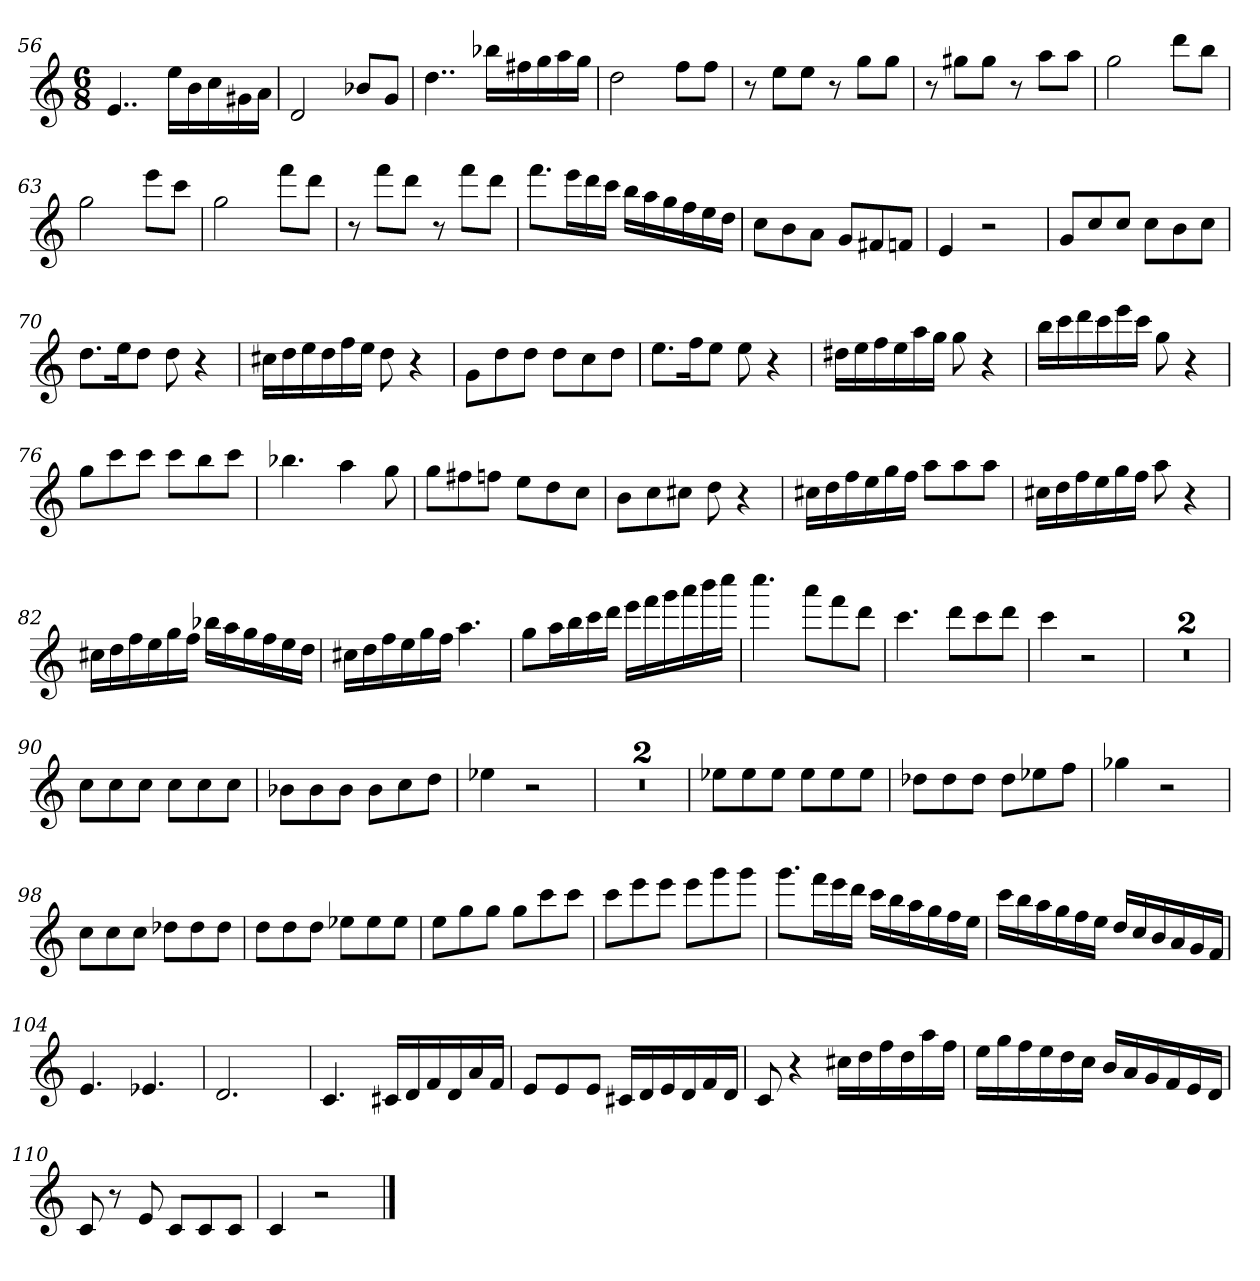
**kern
*part1
*staff1
*k[]
*C:
*M6/8
=56
4..e
16eeLL
16b
16cc
16g#X
16aJJ
=57
2d
8b-XL
8gJ
=58
4..dd
16bb-XLL
16ff#X
16gg
16aa
16ggJJ
=59
2dd
8ffL
8ffJ
=60
8r
8eeL
8eeJ
8r
8ggL
8ggJ
=61
8r
8gg#XL
8gg#J
8r
8aaL
8aaJ
=62
2gg
8dddL
8bbJ
=63
2gg
8eeeL
8cccJ
=64
2gg
8fffL
8dddJ
=65
8r
8fffL
8dddJ
8r
8fffL
8dddJ
=66
8.fffL
16eeeL
16ddd
16cccJJ
16bbLL
16aa
16gg
16ff
16ee
16ddJJ
=67
8ccL
8b
8aJ
8gL
8f#X
8fnJ
=68
4e
2r
=69
8gL
8cc
8ccJ
8ccL
8b
8ccJ
=70
8.ddL
16eeK
8ddJ
8dd
4r
=71
16cc#XLL
16dd
16ee
16dd
16ff
16eeJJ
8dd
4r
=72
8gL
8dd
8ddJ
8ddL
8cc
8ddJ
=73
8.eeL
16ffK
8eeJ
8ee
4r
=74
16dd#XLL
16ee
16ff
16ee
16aa
16ggJJ
8gg
4r
=75
16bbLL
16ccc
16ddd
16ccc
16eee
16cccJJ
8gg
4r
=76
8ggL
8ccc
8cccJ
8cccL
8bb
8cccJ
=77
4.bb-X
4aa
8gg
=78
8ggL
8ff#X
8ffnJ
8eeL
8dd
8ccJ
=79
8bL
8cc
8cc#XJ
8dd
4r
=80
16cc#XLL
16dd
16ff
16ee
16gg
16ffJJ
8aaL
8aa
8aaJ
=81
16cc#XLL
16dd
16ff
16ee
16gg
16ffJJ
8aa
4r
=82
16cc#XLL
16dd
16ff
16ee
16gg
16ffJJ
16bb-XLL
16aa
16gg
16ff
16ee
16ddJJ
=83
16cc#XLL
16dd
16ff
16ee
16gg
16ffJJ
4.aa
=84
8ggL
16aaL
16bb
16ccc
16dddJJ
16eeeLL
16fff
16ggg
16aaa
16bbb
16ccccJJ
=85
4.cccc
8aaaL
8fff
8dddJ
=86
4.ccc
8dddL
8ccc
8dddJ
=87
4ccc
2r
=88
2.r
=89
2.r
=90
8ccL
8cc
8ccJ
8ccL
8cc
8ccJ
=91
8b-XL
8b-
8b-J
8b-L
8cc
8ddJ
=92
4ee-X
2r
=93
2.r
=94
2.r
=95
8ee-XL
8ee-
8ee-J
8ee-L
8ee-
8ee-J
=96
8dd-XL
8dd-
8dd-J
8dd-L
8ee-X
8ffJ
=97
4gg-X
2r
=98
8ccL
8cc
8ccJ
8dd-XL
8dd-
8dd-J
=99
8ddL
8dd
8ddJ
8ee-XL
8ee-
8ee-J
=100
8eeL
8gg
8ggJ
8ggL
8ccc
8cccJ
=101
8cccL
8eee
8eeeJ
8eeeL
8ggg
8gggJ
=102
8.gggL
16fffL
16eee
16dddJJ
16cccLL
16bb
16aa
16gg
16ff
16eeJJ
=103
16cccLL
16bb
16aa
16gg
16ff
16eeJJ
16ddLL
16cc
16b
16a
16g
16fJJ
=104
4.e
4.e-X
=105
2.d
=106
4.c
16c#XLL
16d
16f
16d
16a
16fJJ
=107
8eL
8e
8eJ
16c#XLL
16d
16e
16d
16f
16dJJ
=108
8c
4r
16cc#XLL
16dd
16ff
16dd
16aa
16ffJJ
=109
16eeLL
16gg
16ff
16ee
16dd
16ccJJ
16bLL
16a
16g
16f
16e
16dJJ
=110
8c
8r
8e
8cL
8c
8cJ
=111
4c
2r
==
*-
